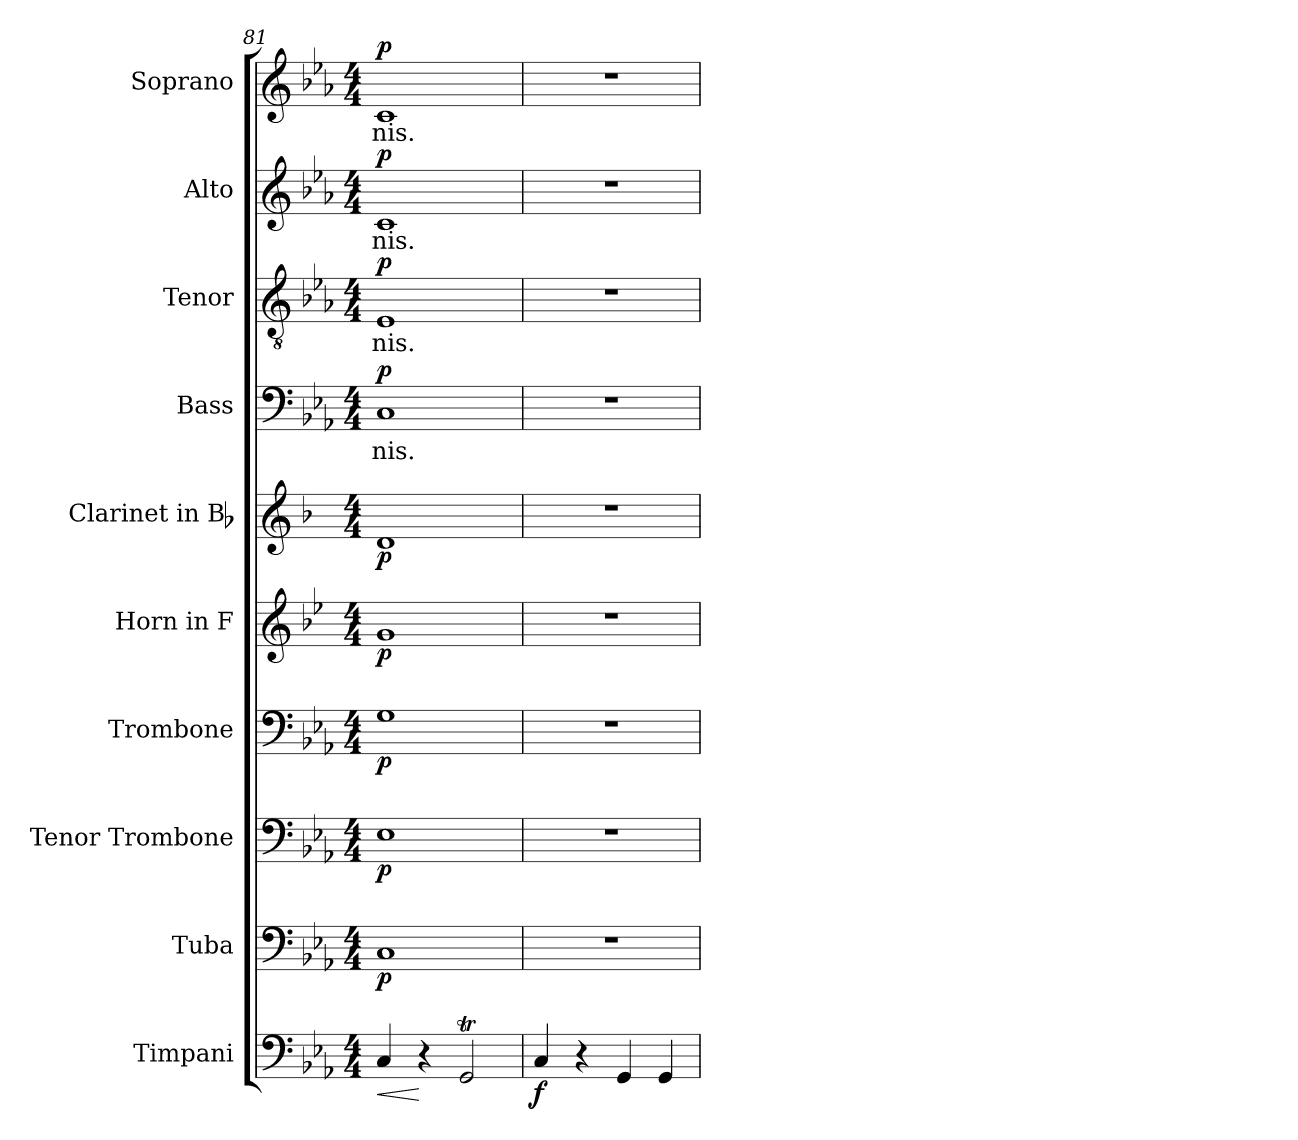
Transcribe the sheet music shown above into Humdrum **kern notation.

**kern	**dynam	**kern	**dynam	**kern	**dynam	**kern	**dynam	**kern	**dynam	**kern	**dynam	**kern	**text	**dynam	**kern	**text	**dynam	**kern	**text	**dynam	**kern	**text	**dynam
*part10	*part10	*part9	*part9	*part8	*part8	*part7	*part7	*part6	*part6	*part5	*part5	*part4	*part4	*part4	*part3	*part3	*part3	*part2	*part2	*part2	*part1	*part1	*part1
*staff10	*staff10	*staff9	*staff9	*staff8	*staff8	*staff7	*staff7	*staff6	*staff6	*staff5	*staff5	*staff4	*staff4	*staff4	*staff3	*staff3	*staff3	*staff2	*staff2	*staff2	*staff1	*staff1	*staff1
*I"Timpani	*	*I"Tuba	*	*I"Tenor Trombone	*	*I"Trombone	*	*I"Horn in F	*	*I"Clarinet in Bb	*	*I"Bass	*	*	*I"Tenor	*	*	*I"Alto	*	*	*I"Soprano	*	*
*I'Timp.	*	*I'Tba.	*	*I'Ten. Tbn.	*	*I'Tbn.	*	*I'Hn.	*	*I'Cl.	*	*I'B.	*	*	*I'T.	*	*	*I'A.	*	*	*I'S.	*	*
*clefF4	*	*clefF4	*	*clefF4	*	*clefF4	*	*clefG2	*	*clefG2	*	*clefF4	*	*	*clefGv2	*	*	*clefG2	*	*	*clefG2	*	*
*	*	*	*	*	*	*	*	*ITrd4c7	*	*ITrd1c2	*	*	*	*	*ITrd7c12	*	*	*	*	*	*	*	*
*k[b-e-a-]	*	*k[b-e-a-]	*	*k[b-e-a-]	*	*k[b-e-a-]	*	*k[b-e-a-]	*	*k[b-e-a-]	*	*k[b-e-a-]	*	*	*k[b-e-a-]	*	*	*k[b-e-a-]	*	*	*k[b-e-a-]	*	*
*c:	*	*c:	*	*c:	*	*c:	*	*c:	*	*c:	*	*c:	*	*	*c:	*	*	*c:	*	*	*c:	*	*
*M4/4	*	*M4/4	*	*M4/4	*	*M4/4	*	*M4/4	*	*M4/4	*	*M4/4	*	*	*M4/4	*	*	*M4/4	*	*	*M4/4	*	*
=81	=81	=81	=81	=81	=81	=81	=81	=81	=81	=81	=81	=81	=81	=81	=81	=81	=81	=81	=81	=81	=81	=81	=81
!	!LO:HP:b	!	!	!	!	!	!	!	!	!	!	!	!	!	!	!	!	!	!	!	!	!	!
!	!	!	!	!	!	!	!	!	!	!	!	!	!LO:LY:b:color=#000000	!	!	!	!	!	!	!	!	!	!
!	!	!	!	!	!	!	!	!	!	!	!	!	!	!	!	!LO:LY:b:color=#000000	!	!	!	!	!	!	!
!	!	!	!	!	!	!	!	!	!	!	!	!	!	!	!	!	!	!	!LO:LY:b:color=#000000	!	!	!	!
!	!	!	!	!	!	!	!	!	!	!	!	!	!	!	!	!	!	!	!	!	!	!LO:LY:b:color=#000000	!
4Ci/	<	1Ci	p	1E-i	p	1Gi	p	1ci	p	1ci	p	1Ci	-nis.	p	1EE-i	-nis.	p	1ci	-nis.	p	1ci	-nis.	p
4r	[	.	.	.	.	.	.	.	.	.	.	.	.	.	.	.	.	.	.	.	.	.	.
2GGti/	.	.	.	.	.	.	.	.	.	.	.	.	.	.	.	.	.	.	.	.	.	.	.
=82	=82	=82	=82	=82	=82	=82	=82	=82	=82	=82	=82	=82	=82	=82	=82	=82	=82	=82	=82	=82	=82	=82	=82
4Ci/	f	1r	.	1r	.	1r	.	1r	.	1r	.	1r	.	.	1r	.	.	1r	.	.	1r	.	.
4r	.	.	.	.	.	.	.	.	.	.	.	.	.	.	.	.	.	.	.	.	.	.	.
4GGi/	.	.	.	.	.	.	.	.	.	.	.	.	.	.	.	.	.	.	.	.	.	.	.
4GGi/	.	.	.	.	.	.	.	.	.	.	.	.	.	.	.	.	.	.	.	.	.	.	.
=	=	=	=	=	=	=	=	=	=	=	=	=	=	=	=	=	=	=	=	=	=	=	=
*-	*-	*-	*-	*-	*-	*-	*-	*-	*-	*-	*-	*-	*-	*-	*-	*-	*-	*-	*-	*-	*-	*-	*-
